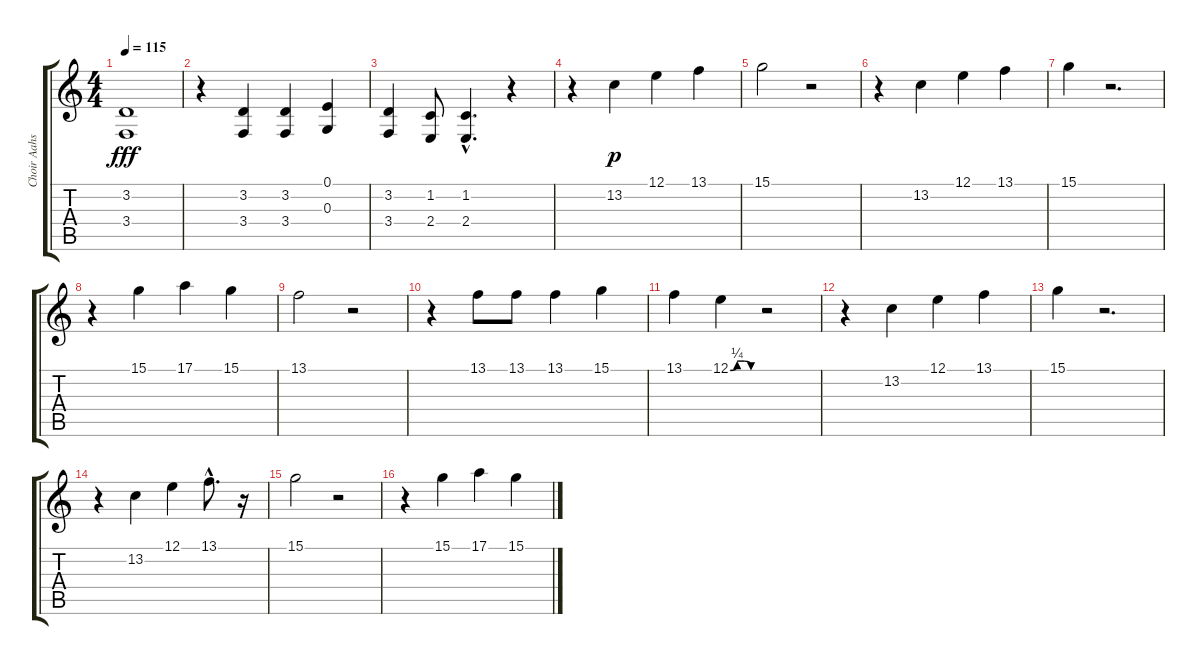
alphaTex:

\track ("Choir Aahs" "Choir Aahs") {instrument choiraahs}
\staff {score tabs}
\tuning (E4 B3 G3 D3 A2 E2) {hide}
\ts (4 4)
\tempo 115
\clef g2
\ks c
(3.2 3.4).1{dy fff} |
r.4 (3.2 3.4).4 (3.2 3.4).4 (0.1 0.3).4 |
(3.2 3.4).4 (1.2 2.4).8 (1.2{hac} 2.4{hac}).4{d} r.4 |
r.4 13.2.4{dy p} 12.1.4 13.1.4 |
15.1.2 r.2 |
r.4 13.2.4 12.1.4 13.1.4 |
15.1.4 r.2{d} |
r.4 15.1.4 17.1.4 15.1.4 |
13.1.2 r.2 |
r.4 13.1.8 13.1.8 13.1.4 15.1.4 |
13.1.4 12.1{be (custom 0 0 15 1 30 1 45 0 60 0)}.4 r.2 |
r.4 13.2.4 12.1.4 13.1.4 |
15.1.4 r.2{d} |
r.4 13.2.4 12.1.4 13.1{hac}.8{d} r.16 |
15.1.2 r.2 |
r.4 15.1.4 17.1.4 15.1.4
